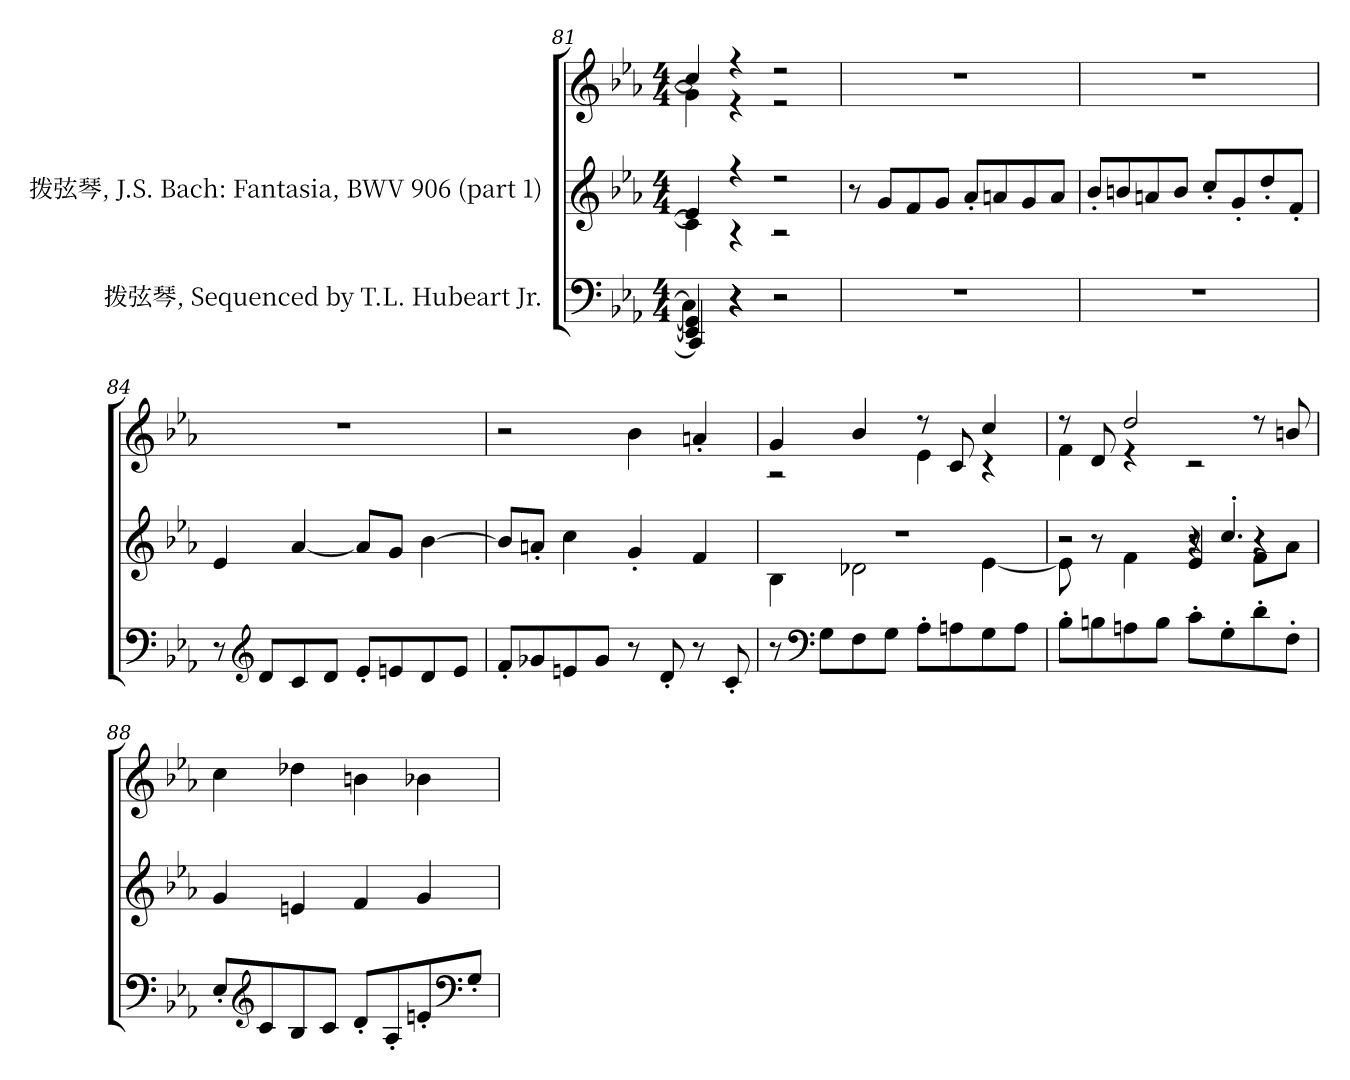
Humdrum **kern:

**kern	**kern	**kern
*part2	*part1	*part1
*staff3	*staff2	*staff1
*I"拨弦琴, Sequenced by T.L. Hubeart Jr.	*I"拨弦琴, J.S. Bach: Fantasia, BWV 906 (part 1)	*
*clefF4	*clefG2	*clefG2
*k[b-e-a-]	*k[b-e-a-]	*k[b-e-a-]
*M4/4	*M4/4	*M4/4
=81	=81	=81
*^	*^	*^
*	*^	*	*	*	*
4EE-/] 4GG/]	4C\]	4CC/]	4e-/]	4c\]	4cc/]	4g\]
4r	4r	4r	4r	4r	4r	4r
2r	2r	2r	2r	2r	2r	2r
*v	*v	*v	*	*	*	*
*	*v	*v	*	*
*	*	*v	*v
=82	=82	=82
*	*	*MM100
1r	8r	1r
.	8g/L	.
.	8f/	.
.	8g/J	.
.	8a-'/L	.
.	8an/	.
.	8g/	.
.	8a/J	.
!!LO:PB:g=z
=83	=83	=83
1r	8b-'/L	1r
.	8bn/	.
.	8an/	.
.	8b/J	.
.	8cc'/L	.
.	8g'/	.
.	8dd'/	.
.	8f'/J	.
=84	=84	=84
8r	4e-/	1r
*clefG2	*	*
8d/L	.	.
8c/	[4a-/	.
8d/J	.	.
8e-'/L	8a-/L]	.
8en/	8g/J	.
8d/	[4b-\	.
8e/J	.	.
=85	=85	=85
8f'/L	8b-/L]	2r
8g-X/	8an'/J	.
8en/	4cc\	.
8g-/J	.	.
8r	4g'/	4b-\
8d'/	.	.
8r	4f/	4an'/
8c'/	.	.
=86	=86	=86
*	*^	*^
8r	1r	4B-\	4g/	2r
*clefF4	*	*	*	*
8G\L	.	.	.	.
8F\	.	2d-X\	4b-/	.
8G\J	.	.	.	.
8A-'\L	.	.	8r	4e-\
8An\	.	.	8c/	.
8G\	.	[4e-\	4cc/	4r
8A\J	.	.	.	.
!!LO:LB:g=z	!!
=87	=87	=87	=87	=87
*	*	*^	*	*
8B-'\L	2r	8e-\]	2r	8r	4f\
8Bn\	.	8r	.	8d/	.
8An\	.	4f\	.	2dd/	4r
8B\J	.	.	.	.	.
8c'\L	8r	4r	4e-/	.	2r
8G'\	4.cc'/	.	.	.	.
8d'\	.	8f\L	4r	8r	.
8F'\J	.	8a-\J	.	8bn/	.
*	*v	*v	*v	*	*
*	*	*v	*v
=88	=88	=88
8E-'/L	4g/	4cc\
*clefG2	*	*
8c/	.	.
8B-/	4en/	4dd-X\
8c/J	.	.
8d'/L	4f/	4bn\
8A-'/	.	.
8en'/	4g/	4b-X\
*clefF4	*	*
8G'/J	.	.
=	=	=
*-	*-	*-
